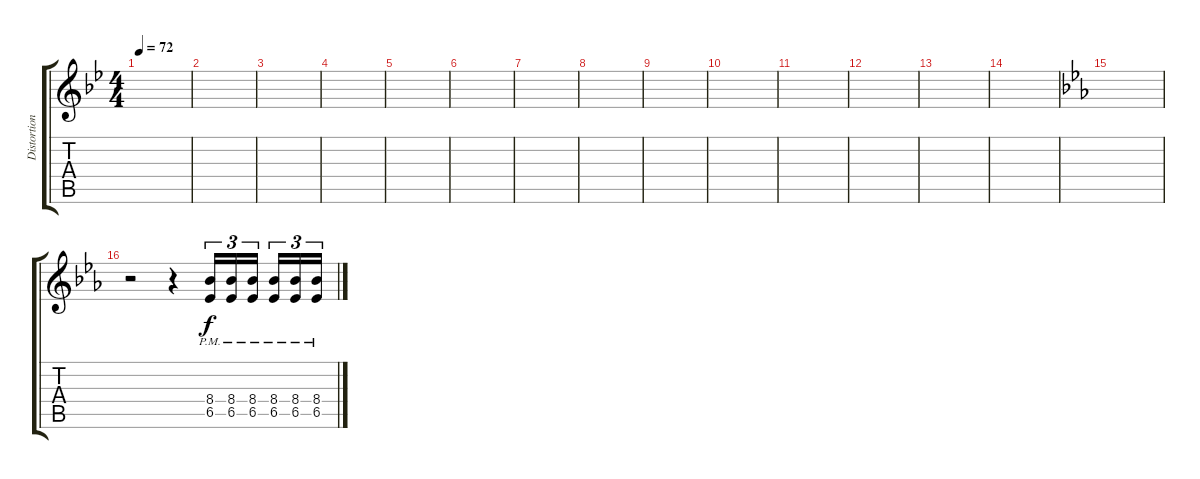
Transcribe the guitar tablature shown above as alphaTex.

\track ("Distortion Guitar" "Distortion") {instrument distortionguitar}
\staff {score tabs}
\tuning (E4 B3 G3 D3 A2 E2) {hide}
\ts (4 4)
\tempo 72
\clef g2
\ks bb
|
|
|
|
|
|
|
|
|
|
|
|
|
|
\ks eb
|
r.2{volume 14} r.4 (8.4{pm} 6.5{pm}).16{tu (3 2)} (8.4{pm} 6.5{pm}).16{tu (3 2)} (8.4{pm} 6.5{pm}).16{tu (3 2) beam splitsecondary} (8.4{pm} 6.5{pm}).16{tu (3 2)} (8.4{pm} 6.5{pm}).16{tu (3 2)} (8.4{pm} 6.5{pm}).16{tu (3 2)}
